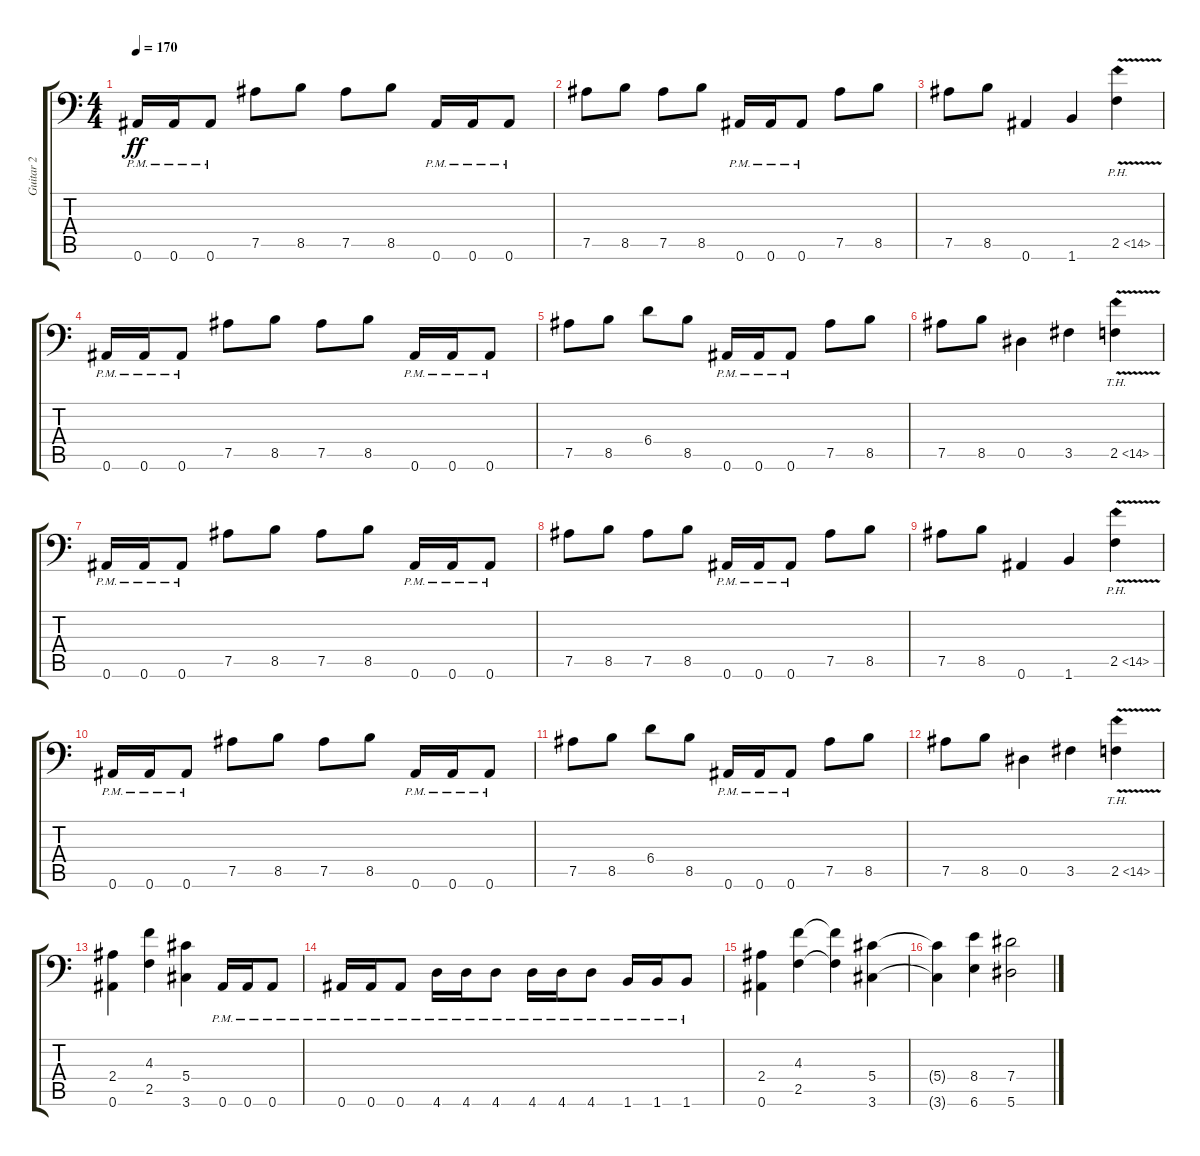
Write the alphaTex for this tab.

\track ("Guitar 2" "Guitar 2") {instrument distortionguitar}
\staff {score tabs}
\tuning (Bb3 F3 Db3 Ab2 Eb2 Bb1) {hide}
\ts (4 4)
\tempo 170
\clef f4
\ks c
0.6{pm}.16{dy ff} 0.6{pm}.16 0.6{pm}.8 7.5.8 8.5.8 7.5.8 8.5.8 0.6{pm}.16 0.6{pm}.16 0.6{pm}.8 |
7.5.8 8.5.8 7.5.8 8.5.8 0.6{pm}.16 0.6{pm}.16 0.6{pm}.8 7.5.8 8.5.8 |
7.5.8 8.5.8 0.6.4 1.6.4 2.5{ph 12 v}.4{instrument guitarharmonics} |
0.6{pm}.16{instrument distortionguitar} 0.6{pm}.16 0.6{pm}.8 7.5.8 8.5.8 7.5.8 8.5.8 0.6{pm}.16 0.6{pm}.16 0.6{pm}.8 |
7.5.8 8.5.8 6.4.8 8.5.8 0.6{pm}.16 0.6{pm}.16 0.6{pm}.8 7.5.8 8.5.8 |
7.5.8 8.5.8 0.5.4 3.5.4 2.5{th 12 v}.4{instrument guitarharmonics} |
0.6{pm}.16{instrument distortionguitar} 0.6{pm}.16 0.6{pm}.8 7.5.8 8.5.8 7.5.8 8.5.8 0.6{pm}.16 0.6{pm}.16 0.6{pm}.8 |
7.5.8 8.5.8 7.5.8 8.5.8 0.6{pm}.16 0.6{pm}.16 0.6{pm}.8 7.5.8 8.5.8 |
7.5.8 8.5.8 0.6.4 1.6.4 2.5{ph 12 v}.4{instrument guitarharmonics} |
0.6{pm}.16{instrument distortionguitar} 0.6{pm}.16 0.6{pm}.8 7.5.8 8.5.8 7.5.8 8.5.8 0.6{pm}.16 0.6{pm}.16 0.6{pm}.8 |
7.5.8 8.5.8 6.4.8 8.5.8 0.6{pm}.16 0.6{pm}.16 0.6{pm}.8 7.5.8 8.5.8 |
7.5.8 8.5.8 0.5.4 3.5.4 2.5{th 12 v}.4{instrument guitarharmonics} |
(2.4 0.6).4{instrument distortionguitar} (4.3 2.5).4 (5.4 3.6).4 0.6{pm}.16 0.6{pm}.16 0.6{pm}.8 |
0.6{pm}.16 0.6{pm}.16 0.6{pm}.8 4.6{pm}.16 4.6{pm}.16 4.6{pm}.8 4.6{pm}.16 4.6{pm}.16 4.6{pm}.8 1.6{pm}.16 1.6{pm}.16 1.6{pm}.8 |
(2.4 0.6).4 (4.3 2.5).4 (4.3{t} 2.5{t}).4 (5.4 3.6).4 |
(5.4{t} 3.6{t}).4 (8.4 6.6).4 (7.4 5.6).2
